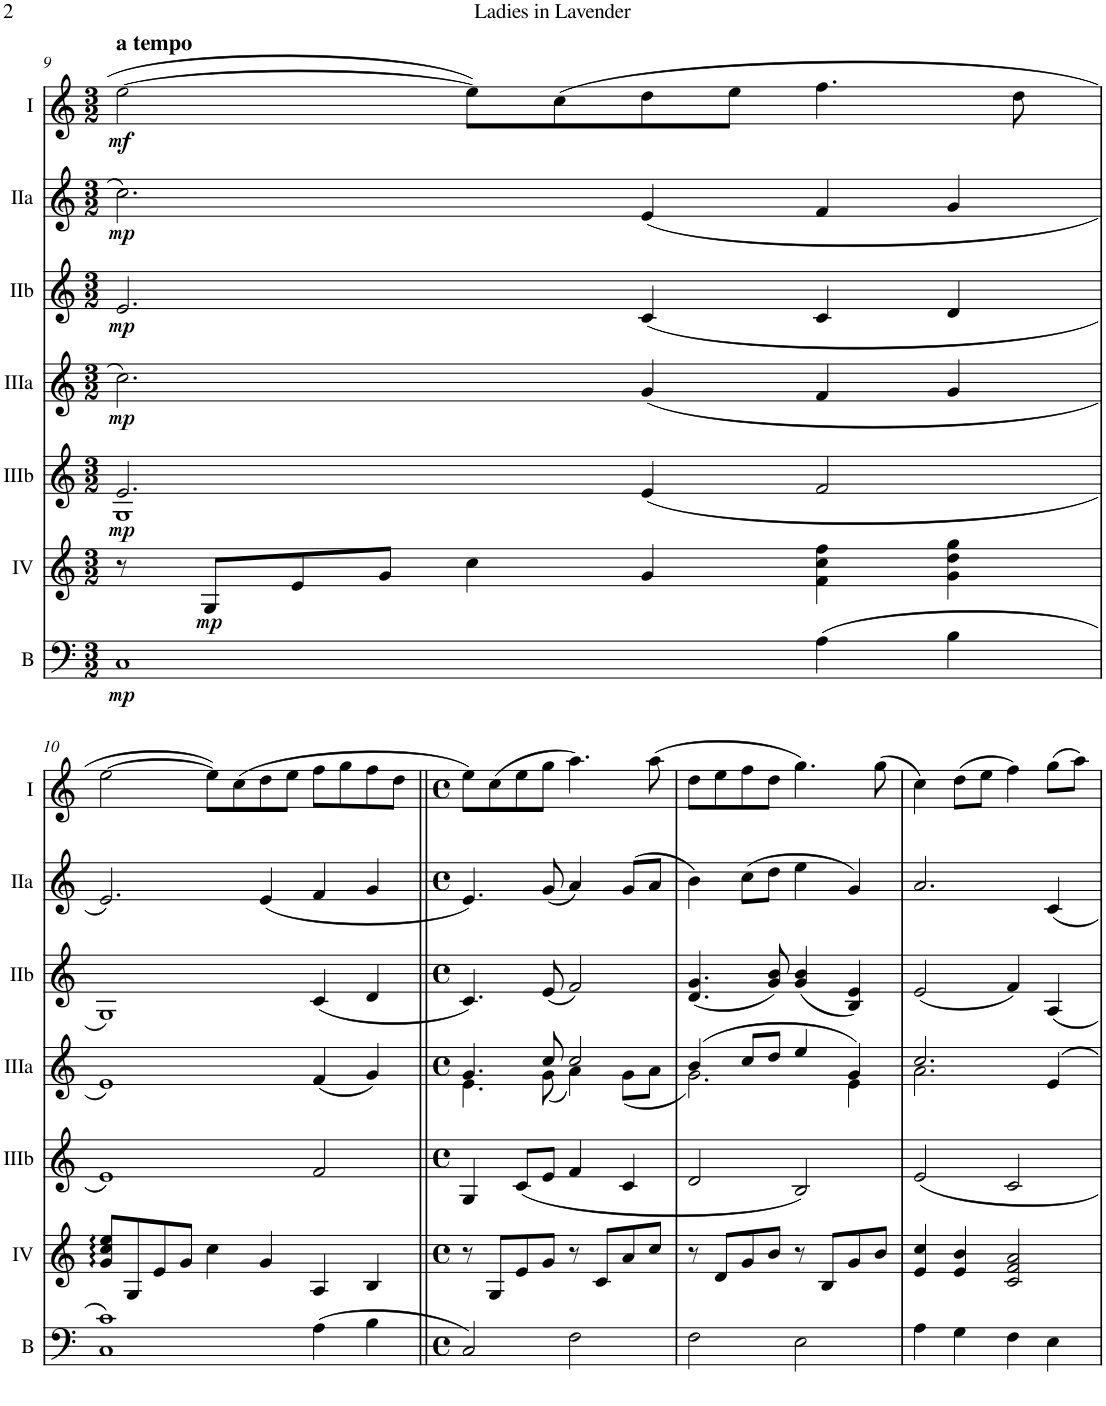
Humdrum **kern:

**kern	**dynam	**kern	**dynam	**kern	**dynam	**kern	**dynam	**kern	**dynam	**kern	**dynam	**kern	**dynam
*part7	*part7	*part6	*part6	*part5	*part5	*part4	*part4	*part3	*part3	*part2	*part2	*part1	*part1
*staff7	*staff7	*staff6	*staff6	*staff5	*staff5	*staff4	*staff4	*staff3	*staff3	*staff2	*staff2	*staff1	*staff1
*I"Bass	*	*I"Acc. 4	*	*I"Acc. 3b	*	*I"Acc. 3a	*	*I"Acc. 2b	*	*I"Acc. 2a	*	*I"Acc. 1	*
*I'B	*	*	*	*	*	*	*	*	*	*	*	*	*
!!LO:PB:g=z
*clefF4	*	*clefG2	*	*clefG2	*	*clefG2	*	*clefG2	*	*clefG2	*	*clefG2	*
*Trd7c12	*	*Trd7c12	*	*Trd7c12	*	*Trd7c12	*	*	*	*	*	*	*
*k[]	*	*k[]	*	*k[]	*	*k[]	*	*k[]	*	*k[]	*	*k[]	*
*M3/2	*	*M3/2	*	*M3/2	*	*M3/2	*	*M3/2	*	*M3/2	*	*M3/2	*
=9	=9	=9	=9	=9	=9	=9	=9	=9	=9	=9	=9	=9	=9
*	*	*	*	*^	*	*	*	*	*	*	*	*	*
!	!	!	!	!	!	!	!	!	!	!	!	!	!LO:TX:a:B:t=a tempo	!
!	!LO:DY:b	!	!	!	!	!LO:DY:b	!	!LO:DY:b	!	!LO:DY:b	!	!LO:DY:b	!	!LO:DY:b
1C	mp	8r	.	2.e/	1G	mp	2.cc\	mp	2.e/	mp	2.cc\	mp	[2ee\	mf
!	!	!	!LO:DY:b	!	!	!	!	!	!	!	!	!	!	!
.	.	8G/L	mp	.	.	.	.	.	.	.	.	.	.	.
.	.	8e/	.	.	.	.	.	.	.	.	.	.	.	.
.	.	8g/J	.	.	.	.	.	.	.	.	.	.	.	.
.	.	4cc\	.	.	.	.	.	.	.	.	.	.	8ee\L]	.
.	.	.	.	.	.	.	.	.	.	.	.	.	(8cc\	.
.	.	4g/	.	(<4e/	.	.	(4g/	.	(4c/	.	(4e/	.	8dd\	.
.	.	.	.	.	.	.	.	.	.	.	.	.	8ee\J	.
(4A\	.	4f\ 4cc\ 4ff\	.	2f/	2ryy	.	4f/	.	4c/	.	4f/	.	4.ff\	.
4B\	.	4g\ 4dd\ 4gg\	.	.	.	.	4g/	.	4d/	.	4g/	.	.	.
.	.	.	.	.	.	.	.	.	.	.	.	.	8dd\	.
*	*	*	*	*v	*v	*	*	*	*	*	*	*	*	*
!!LO:LB:g=z
=10	=10	=10	=10	=10	=10	=10	=10	=10	=10	=10	=10	=10	=10
1C 1c)	.	8g/ 8cc/ 8ee/L	.	1e)	.	1e)	.	1G)	.	2.e/)	.	[2ee\	.
.	.	8G/	.	.	.	.	.	.	.	.	.	.	.
.	.	8e/	.	.	.	.	.	.	.	.	.	.	.
.	.	8g/J	.	.	.	.	.	.	.	.	.	.	.
.	.	4cc\	.	.	.	.	.	.	.	.	.	8ee\L])	.
.	.	.	.	.	.	.	.	.	.	.	.	(8cc\	.
.	.	4g/	.	.	.	.	.	.	.	(4e/	.	8dd\	.
.	.	.	.	.	.	.	.	.	.	.	.	8ee\J	.
(4A\	.	4A/	.	2f/	.	(4f/	.	(4c/	.	4f/	.	8ff\L	.
.	.	.	.	.	.	.	.	.	.	.	.	8gg\	.
4B\	.	4B/	.	.	.	4g/)	.	4d/	.	4g/	.	8ff\	.
.	.	.	.	.	.	.	.	.	.	.	.	8dd\J	.
=11||	=11||	=11||	=11||	=11||	=11||	=11||	=11||	=11||	=11||	=11||	=11||	=11||	=11||
*M4/4	*	*M4/4	*	*M4/4	*	*M4/4	*	*M4/4	*	*M4/4	*	*M4/4	*
*met(c)	*	*met(c)	*	*met(c)	*	*met(c)	*	*met(c)	*	*met(c)	*	*met(c)	*
*	*	*	*	*	*	*^	*	*	*	*	*	*	*
2C/)	.	8r	.	4G/	.	4.g/	4.e\	.	4.c/)	.	4.e/)	.	8ee\L)	.
.	.	8G/L	.	.	.	.	.	.	.	.	.	.	(8cc\	.
.	.	8e/	.	(8c/L	.	.	.	.	.	.	.	.	8ee\	.
.	.	8g/J	.	8e/J	.	8cc/	(8g\	.	(8e/	.	(8g/	.	8gg\J	.
2F\	.	8r	.	4f/	.	2cc/	4a\)	.	2f/)	.	4a/)	.	4.aa\)	.
.	.	8c/L	.	.	.	.	.	.	.	.	.	.	.	.
.	.	8a/	.	4c/	.	.	(8g\L	.	.	.	(8g/L	.	.	.
.	.	8cc/J	.	.	.	.	8a\J	.	.	.	8a/J	.	(8aa\	.
=12	=12	=12	=12	=12	=12	=12	=12	=12	=12	=12	=12	=12	=12	=12
2F\	.	8r	.	2d/	.	(4b/	2.g\)	.	(4.d/ 4.g/	.	4b\)	.	8dd\L	.
.	.	8d/L	.	.	.	.	.	.	.	.	.	.	8ee\	.
.	.	8g/	.	.	.	8cc/L	.	.	.	.	(8cc\L	.	8ff\	.
.	.	8b/J	.	.	.	8dd/J	.	.	8g/ 8b/)	.	8dd\J	.	8dd\J	.
2E\	.	8r	.	2B/)	.	4ee/	.	.	(4g/ 4b/	.	4ee\	.	4.gg\)	.
.	.	8B/L	.	.	.	.	.	.	.	.	.	.	.	.
.	.	8g/	.	.	.	4g/)	4e\	.	4B/ 4e/)	.	4g/)	.	.	.
.	.	8b/J	.	.	.	.	.	.	.	.	.	.	(8gg\	.
=13	=13	=13	=13	=13	=13	=13	=13	=13	=13	=13	=13	=13	=13	=13
4A\	.	4e/ 4cc/	.	2e/	.	2.cc/	2.a\	.	(2e/	.	2.a/	.	4cc\)	.
4G\	.	4e/ 4b/	.	.	.	.	.	.	.	.	.	.	(8dd\L	.
.	.	.	.	.	.	.	.	.	.	.	.	.	8ee\J	.
4F\	.	2c/ 2f/ 2a/	.	2c/	.	.	.	.	4f/)	.	.	.	4ff\)	.
4E\	.	.	.	.	.	4e/	4ryy	.	4A/	.	4c/	.	(8gg\L	.
.	.	.	.	.	.	.	.	.	.	.	.	.	8aa\J)	.
*	*	*	*	*	*	*v	*v	*	*	*	*	*	*	*
=	=	=	=	=	=	=	=	=	=	=	=	=	=
*-	*-	*-	*-	*-	*-	*-	*-	*-	*-	*-	*-	*-	*-
